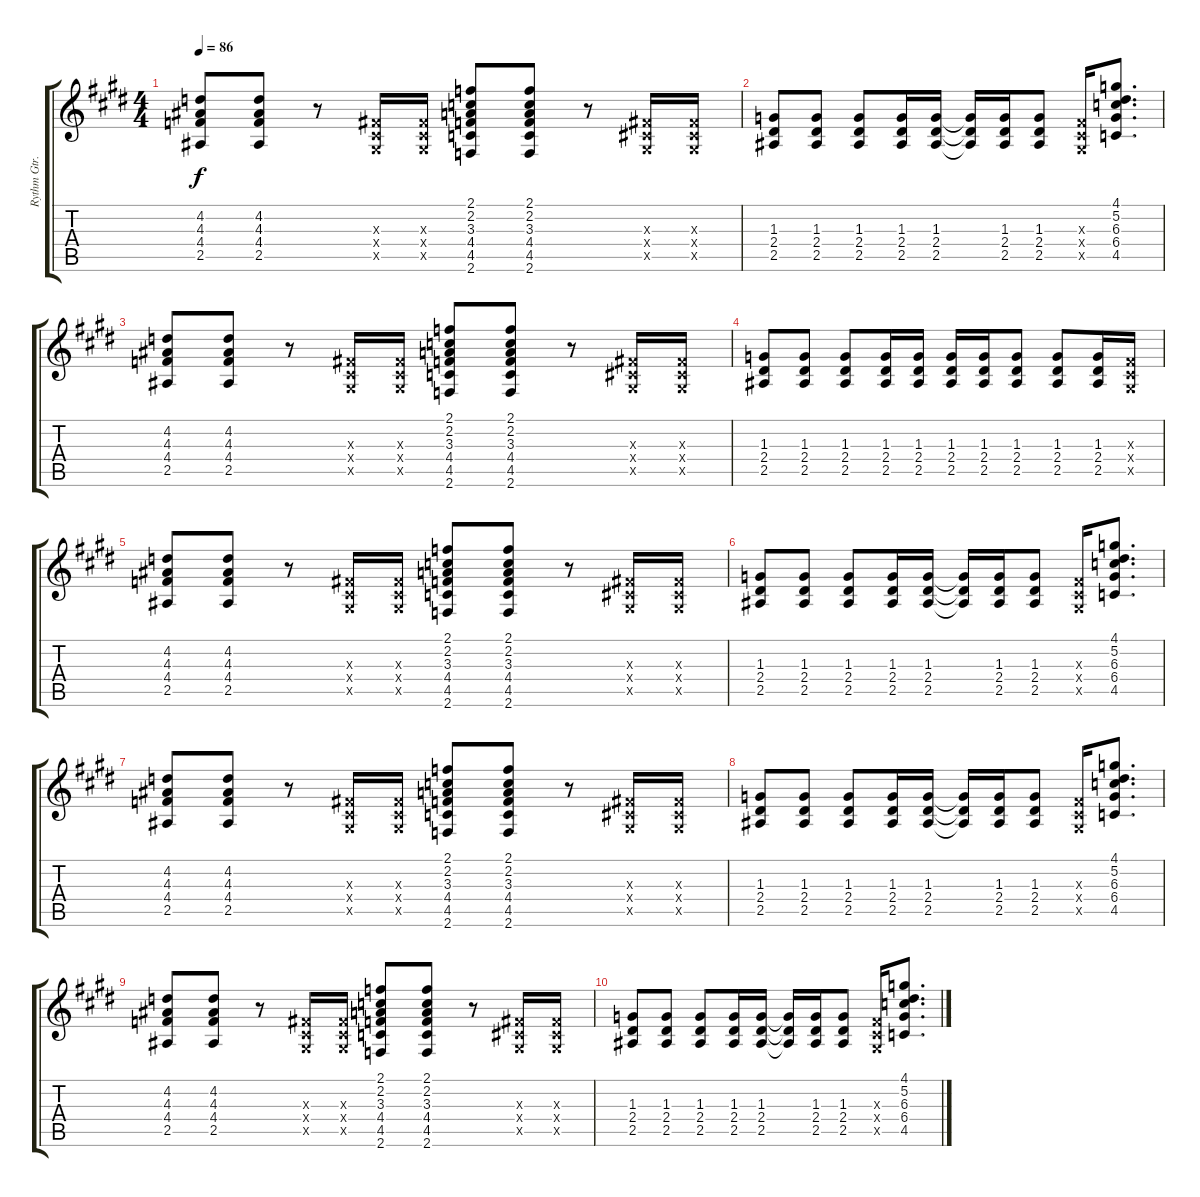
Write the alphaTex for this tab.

\track ("Rythm Gtr." "Rythm Gtr.") {instrument acousticguitarsteel}
\staff {score tabs}
\tuning (Eb4 Bb3 Gb3 Db3 Ab2 Eb2) {hide}
\ts (4 4)
\tempo 86
\clef g2
\ks e
(4.2 4.3 4.4 2.5).8{dy f} (4.2 4.3 4.4 2.5).8 r.8 (0.3{x} 0.4{x} 0.5{x}).16 (0.3{x} 0.4{x} 0.5{x}).16 (2.1 2.2 3.3 4.4 4.5 2.6).8 (2.1 2.2 3.3 4.4 4.5 2.6).8 r.8 (0.3{x} 0.4{x} 0.5{x}).16 (0.3{x} 0.4{x} 0.5{x}).16 |
(1.3 2.4 2.5).8 (1.3 2.4 2.5).8 (1.3 2.4 2.5).8 (1.3 2.4 2.5).16 (1.3 2.4 2.5).16 (1.3{t} 2.4{t} 2.5{t}).16 (1.3 2.4 2.5).16 (1.3 2.4 2.5).8 (0.3{x} 0.4{x} 0.5{x}).16 (4.1 5.2 6.3 6.4 4.5).8{d} |
(4.2 4.3 4.4 2.5).8 (4.2 4.3 4.4 2.5).8 r.8 (0.3{x} 0.4{x} 0.5{x}).16 (0.3{x} 0.4{x} 0.5{x}).16 (2.1 2.2 3.3 4.4 4.5 2.6).8 (2.1 2.2 3.3 4.4 4.5 2.6).8 r.8 (0.3{x} 0.4{x} 0.5{x}).16 (0.3{x} 0.4{x} 0.5{x}).16 |
(1.3 2.4 2.5).8 (1.3 2.4 2.5).8 (1.3 2.4 2.5).8 (1.3 2.4 2.5).16 (1.3 2.4 2.5).16 (1.3 2.4 2.5).16 (1.3 2.4 2.5).16 (1.3 2.4 2.5).8 (1.3 2.4 2.5).8 (1.3 2.4 2.5).16 (0.3{x} 0.4{x} 0.5{x}).16 |
(4.2 4.3 4.4 2.5).8 (4.2 4.3 4.4 2.5).8 r.8 (0.3{x} 0.4{x} 0.5{x}).16 (0.3{x} 0.4{x} 0.5{x}).16 (2.1 2.2 3.3 4.4 4.5 2.6).8 (2.1 2.2 3.3 4.4 4.5 2.6).8 r.8 (0.3{x} 0.4{x} 0.5{x}).16 (0.3{x} 0.4{x} 0.5{x}).16 |
(1.3 2.4 2.5).8 (1.3 2.4 2.5).8 (1.3 2.4 2.5).8 (1.3 2.4 2.5).16 (1.3 2.4 2.5).16 (1.3{t} 2.4{t} 2.5{t}).16 (1.3 2.4 2.5).16 (1.3 2.4 2.5).8 (0.3{x} 0.4{x} 0.5{x}).16 (4.1 5.2 6.3 6.4 4.5).8{d} |
(4.2 4.3 4.4 2.5).8 (4.2 4.3 4.4 2.5).8 r.8 (0.3{x} 0.4{x} 0.5{x}).16 (0.3{x} 0.4{x} 0.5{x}).16 (2.1 2.2 3.3 4.4 4.5 2.6).8 (2.1 2.2 3.3 4.4 4.5 2.6).8 r.8 (0.3{x} 0.4{x} 0.5{x}).16 (0.3{x} 0.4{x} 0.5{x}).16 |
(1.3 2.4 2.5).8 (1.3 2.4 2.5).8 (1.3 2.4 2.5).8 (1.3 2.4 2.5).16 (1.3 2.4 2.5).16 (1.3{t} 2.4{t} 2.5{t}).16 (1.3 2.4 2.5).16 (1.3 2.4 2.5).8 (0.3{x} 0.4{x} 0.5{x}).16 (4.1 5.2 6.3 6.4 4.5).8{d} |
(4.2 4.3 4.4 2.5).8 (4.2 4.3 4.4 2.5).8 r.8 (0.3{x} 0.4{x} 0.5{x}).16 (0.3{x} 0.4{x} 0.5{x}).16 (2.1 2.2 3.3 4.4 4.5 2.6).8 (2.1 2.2 3.3 4.4 4.5 2.6).8 r.8 (0.3{x} 0.4{x} 0.5{x}).16 (0.3{x} 0.4{x} 0.5{x}).16 |
(1.3 2.4 2.5).8 (1.3 2.4 2.5).8 (1.3 2.4 2.5).8 (1.3 2.4 2.5).16 (1.3 2.4 2.5).16 (1.3{t} 2.4{t} 2.5{t}).16 (1.3 2.4 2.5).16 (1.3 2.4 2.5).8 (0.3{x} 0.4{x} 0.5{x}).16 (4.1 5.2 6.3 6.4 4.5).8{d}
